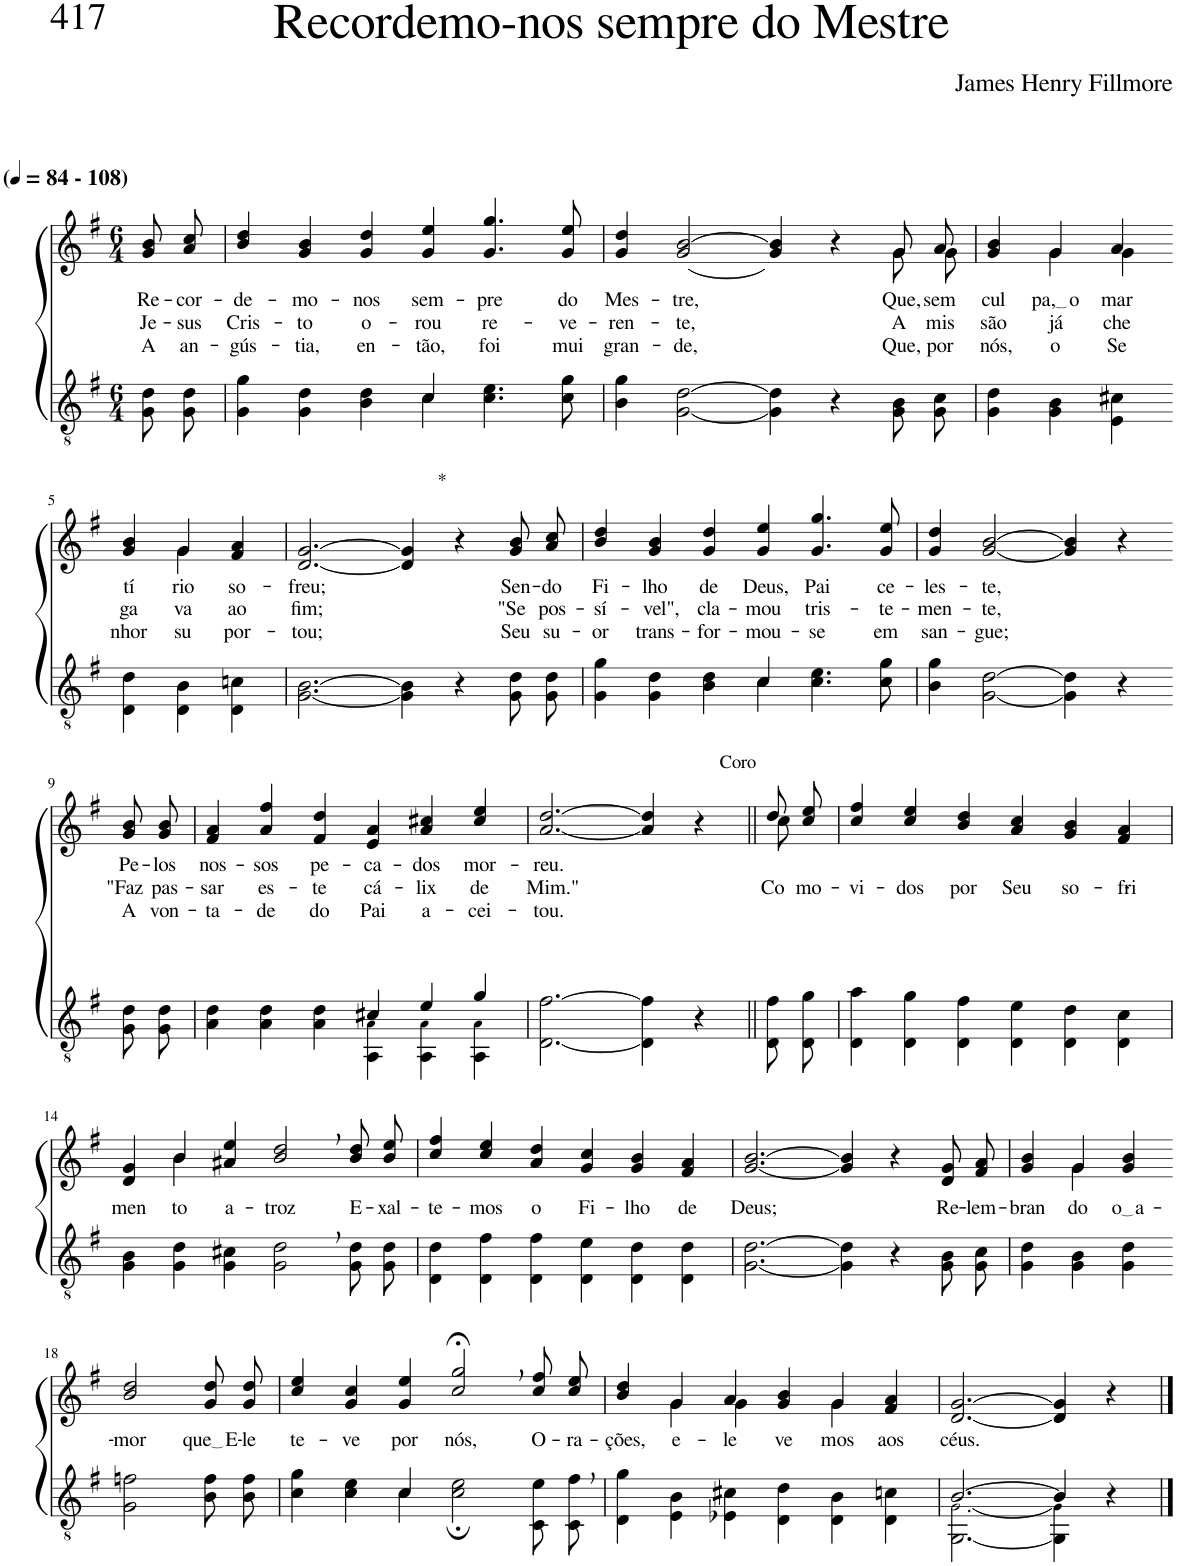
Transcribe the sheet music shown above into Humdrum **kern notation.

**kern	**kern	**text	**text	**text
*part2	*part1	*part1	*part1	*part1
*staff2	*staff1	*staff1	*staff1	*staff1
*I"Parte III e IV	*I"Parte I e II	*	*	*
*clefGv2	*clefG2	*	*	*
*Trd3c5	*Trd3c5	*	*	*
*k[f#]	*k[f#]	*	*	*
*M6/4	*M6/4	*	*	*
*MM84	*MM84	*	*	*
=1	=1	=1	=1	=1
!	!LO:TX:a:B:t=(	!	!	!
!	!LO:TX:a:B:t=- 108)	!	!	!
!	!	!LO:LY:b	!LO:LY:b	!LO:LY:b
8G\ 8d\L	8g/ 8b/L	Re-	Je-	A
!	!	!LO:LY:b	!LO:LY:b	!LO:LY:b
8G\ 8d\J	8a/ 8cc/J	-cor-	-sus	an-
=2	=2	=2	=2	=2
*^	*	*	*	*
!	!	!	!LO:LY:b	!LO:LY:b	!LO:LY:b
4G\ 4g\	2.ryy	4b/ 4dd/	-de-	Cris-	-gús-
!	!	!	!LO:LY:b	!LO:LY:b	!LO:LY:b
4G\ 4d\	.	4g/ 4b/	-mo-	-to	-tia,
!	!	!	!LO:LY:b	!LO:LY:b	!LO:LY:b
4B\ 4d\	.	4g/ 4dd/	-nos	o-	en-
!	!	!	!LO:LY:b	!LO:LY:b	!LO:LY:b
4c\	4c/	4g/ 4ee/	sem-	-rou	-tão,
!	!	!	!LO:LY:b	!LO:LY:b	!LO:LY:b
4.c\ 4.e\	2ryy	4.g/ 4.gg/	-pre	re-	foi
!	!	!	!LO:LY:b	!LO:LY:b	!LO:LY:b
8c\ 8g\	.	8g/ 8ee/	do	-ve-	mui
*v	*v	*	*	*	*
=3	=3	=3	=3	=3
!	!	!LO:LY:b	!LO:LY:b	!LO:LY:b
*	*^	*	*	*
4B\ 4g\	4g/ 4dd/	4ryy	Mes-	-ren-	gran-
!	!	!	!LO:LY:b	!LO:LY:b	!LO:LY:b
*	*v	*v	*	*	*
[2G\ [2d\	[2g/ [2b/	-tre,	-te,	-de,
4G\] 4d\]	4g/] 4b/]	.	.	.
4r	4r	.	.	.
*	*^	*	*	*
!	!	!	!LO:LY:b	!LO:LY:b	!LO:LY:b
8G/ 8B/L	8g/L	8g\L	Que,	A	Que,
!	!	!	!LO:LY:b	!LO:LY:b	!LO:LY:b
8G/ 8c/J	8a/J	8g\J	sem	mis-	por
=4	=4	=4	=4	=4	=4
!	!	!	!LO:LY:b	!LO:LY:b	!LO:LY:b
4G\ 4d\	4g/ 4b/	4ryy	cul-	-são	nós,
!	!	!	!LO:LY:b	!LO:LY:b	!LO:LY:b
4G\ 4B\	4g/	4g\	pa, o	já	o
!	!	!	!LO:LY:b	!LO:LY:b	!LO:LY:b
4E\ 4c#X\	4a/	4g\	mar-	che-	Se-
!!LO:LB:g=z	!!
=5-	=5-	=5-	=5-	=5-	=5-
!	!	!	!LO:LY:b	!LO:LY:b	!LO:LY:b
4D\ 4d\	4g/ 4b/	4ryy	-tí-	-ga-	-nhor
!	!	!	!LO:LY:b	!LO:LY:b	!LO:LY:b
4D\ 4B\	4g/	4g\	-rio	-va	su-
!	!	!	!LO:LY:b	!LO:LY:b	!LO:LY:b
4D\ 4cn\	4f#/ 4a/	4ryy	so-	ao	-por-
=6	=6	=6	=6	=6	=6
!	!	!	!LO:LY:b	!LO:LY:b	!LO:LY:b
*	*v	*v	*	*	*
[2.G\ [2.B\	[2.d/ [2.g/	-freu;	fim;	-tou;
!	!LO:TX:a:t=*	!	!	!
4G\] 4B\]	4d/] 4g/]	.	.	.
4r	4r	.	.	.
!	!	!LO:LY:b	!LO:LY:b	!LO:LY:b
8G\ 8d\L	8g/ 8b/L	Sen-	"Se	Seu
!	!	!LO:LY:b	!LO:LY:b	!LO:LY:b
8G\ 8d\J	8a/ 8cc/J	-do	pos-	su-
=7	=7	=7	=7	=7
*^	*	*	*	*
!	!	!	!LO:LY:b	!LO:LY:b	!LO:LY:b
4G\ 4g\	2.ryy	4b/ 4dd/	Fi-	-sí-	-or
!	!	!	!LO:LY:b	!LO:LY:b	!LO:LY:b
4G\ 4d\	.	4g/ 4b/	-lho	-vel",	trans-
!	!	!	!LO:LY:b	!LO:LY:b	!LO:LY:b
4B\ 4d\	.	4g/ 4dd/	de	cla-	-for-
!	!	!	!LO:LY:b	!LO:LY:b	!LO:LY:b
4c\	4c/	4g/ 4ee/	Deus,	-mou	-mou-
!	!	!	!LO:LY:b	!LO:LY:b	!LO:LY:b
4.c\ 4.e\	2ryy	4.g/ 4.gg/	Pai	tris-	-se
!	!	!	!LO:LY:b	!LO:LY:b	!LO:LY:b
8c\ 8g\	.	8g/ 8ee/	ce-	-te-	em
*v	*v	*	*	*	*
=8	=8	=8	=8	=8
!	!	!LO:LY:b	!LO:LY:b	!LO:LY:b
4B\ 4g\	4g/ 4dd/	-les-	-men-	san-
!	!	!LO:LY:b	!LO:LY:b	!LO:LY:b
[2G\ [2d\	[2g/ [2b/	-te,	-te,	-gue;
4G\] 4d\]	4g/] 4b/]	.	.	.
4r	4r	.	.	.
!!LO:LB:g=z
=9-	=9-	=9-	=9-	=9-
!	!	!LO:LY:b	!LO:LY:b	!LO:LY:b
8G\ 8d\L	8g/ 8b/L	Pe-	"Faz	A
!	!	!LO:LY:b	!LO:LY:b	!LO:LY:b
8G\ 8d\J	8g/ 8b/J	-los	pas-	von-
=10	=10	=10	=10	=10
*^	*	*	*	*
!	!	!	!LO:LY:b	!LO:LY:b	!LO:LY:b
2.ryy	4A\ 4d\	4f#/ 4a/	nos-	-sar	-ta-
!	!	!	!LO:LY:b	!LO:LY:b	!LO:LY:b
.	4A\ 4d\	4a/ 4ff#/	-sos	es-	-de
!	!	!	!LO:LY:b	!LO:LY:b	!LO:LY:b
.	4A\ 4d\	4f#/ 4dd/	pe-	-te	do
!	!	!	!LO:LY:b	!LO:LY:b	!LO:LY:b
4c#X/	4AA\ 4A!\	4e/ 4a/	-ca-	cá-	Pai
!	!	!	!LO:LY:b	!LO:LY:b	!LO:LY:b
4e/	4AA\ 4A!\	4a/ 4cc#X/	-dos	-lix	a-
!	!	!	!LO:LY:b	!LO:LY:b	!LO:LY:b
4g/	4AA\ 4A!\	4cc#/ 4ee/	mor-	de	-cei-
=11	=11	=11	=11	=11	=11
!	!	!	!LO:LY:b	!LO:LY:b	!LO:LY:b
*v	*v	*	*	*	*
[2.D\ [2.f#\	[2.a/ [2.dd/	-reu.	Mim."	-tou.
4D\] 4f#\]	4a/] 4dd/]	.	.	.
!	!LO:TX:a:t=Coro	!	!	!
4r	4r	.	.	.
=12||	=12||	=12||	=12||	=12||
*	*^	*	*	*
!	!	!	!	!LO:LY:b	!
8D\ 8f#\L	8dd\L	8cc\	.	Co-	.
!	!	!	!	!LO:LY:b	!
8D\ 8g\J	8cc\ 8ee\J	8ryy	.	-mo-	.
=13	=13	=13	=13	=13	=13
!	!	!	!	!LO:LY:b	!
*	*v	*v	*	*	*
4D\ 4a\	4cc/ 4ff#/	.	-vi-	.
!	!	!	!LO:LY:b	!
4D\ 4g\	4cc/ 4ee/	.	-dos	.
!	!	!	!LO:LY:b	!
4D\ 4f#\	4b/ 4dd/	.	por	.
!	!	!	!LO:LY:b	!
4D\ 4e\	4a/ 4cc/	.	Seu	.
!	!	!	!LO:LY:b	!
4D\ 4d\	4g/ 4b/	.	so-	.
!	!	!	!LO:LY:b	!
4D\ 4c\	4f#/ 4a/	.	-fri-	.
!!LO:LB:g=z
=14	=14	=14	=14	=14
!	!	!LO:LY:b	!	!
*	*^	*	*	*
4G\ 4B\	4d/ 4g/	4ryy	-men-	.	.
!	!	!	!LO:LY:b	!	!
4G\ 4d\	4b/	4b\	-to	.	.
!	!	!	!LO:LY:b	!	!
4G\ 4c#X\	4a#X/ 4ee/	1ryy	a-	.	.
!	!	!	!LO:LY:b	!	!
2G\, 2d\,	2b/, 2dd/,	.	-troz	.	.
!	!	!	!LO:LY:b	!	!
8G\ 8d\L	8b\ 8dd\L	.	E-	.	.
!	!	!	!LO:LY:b	!	!
8G\ 8d\J	8b\ 8ee\J	.	-xal-	.	.
*	*v	*v	*	*	*
=15	=15	=15	=15	=15
!	!	!LO:LY:b	!	!
4D\ 4d\	4cc/ 4ff#/	-te-	.	.
!	!	!LO:LY:b	!	!
4D\ 4f#\	4cc/ 4ee/	-mos	.	.
!	!	!LO:LY:b	!	!
4D\ 4f#\	4a/ 4dd/	o	.	.
!	!	!LO:LY:b	!	!
4D\ 4e\	4g/ 4cc/	Fi-	.	.
!	!	!LO:LY:b	!	!
4D\ 4d\	4g/ 4b/	-lho	.	.
!	!	!LO:LY:b	!	!
4D\ 4d\	4f#/ 4a/	de	.	.
=16	=16	=16	=16	=16
!	!	!LO:LY:b	!	!
[2.G\ [2.d\	[2.g/ [2.b/	Deus;	.	.
4G\] 4d\]	4g/] 4b/]	.	.	.
4r	4r	.	.	.
!	!	!LO:LY:b	!	!
8G/ 8B/L	8d/ 8g/L	Re-	.	.
!	!	!LO:LY:b	!	!
8G/ 8c/J	8f#/ 8a/J	-lem-	.	.
=17	=17	=17	=17	=17
!	!	!LO:LY:b	!	!
*	*^	*	*	*
4G\ 4d\	4g/ 4b/	4ryy	-bran-	.	.
!	!	!	!LO:LY:b	!	!
4G\ 4B\	4g/	4g\	-do	.	.
!	!	!	!LO:LY:b	!	!
4G\ 4d\	4g/ 4b/	4ryy	o a	.	.
!!LO:LB:g=z
=18-	=18-	=18-	=18-	=18-	=18-
!	!	!	!LO:LY:b	!	!
*	*v	*v	*	*	*
2G\ 2fn\	2b/ 2dd/	-mor	.	.
!	!	!LO:LY:b	!	!
8B\ 8f\L	8g\ 8dd\L	que E	.	.
!	!	!LO:LY:b	!	!
8B\ 8f\J	8g\ 8dd\J	-le	.	.
=19	=19	=19	=19	=19
*^	*	*	*	*
!	!	!	!LO:LY:b	!	!
2ryy	4c\ 4g\	4cc/ 4ee/	te-	.	.
!	!	!	!LO:LY:b	!	!
.	4c\ 4e\	4g/ 4cc/	-ve	.	.
!	!	!	!LO:LY:b	!	!
4c/	4c\	4g/ 4ee/	por	.	.
!	!	!	!LO:LY:b	!	!
2.ryy	2c\; 2e\;	2cc/;<, 2gg/;<,	nós,	.	.
!	!	!	!LO:LY:b	!	!
.	8C/ 8e/L	8cc\ 8ff#\L	O-	.	.
!	!	!	!LO:LY:b	!	!
.	8C/ 8f#/J	8cc\ 8ee\J	-ra-	.	.
=20	=20	=20	=20	=20	=20
!	!	!	!LO:LY:b	!	!
*v	*v	*^	*	*	*
4D\ 4g\	4b/ 4dd/	4ryy	-ções,	.	.
!	!	!	!LO:LY:b	!	!
4E\ 4B\	4g/	4g\	e-	.	.
!	!	!	!LO:LY:b	!	!
4E-X\ 4c#X\	4a/	4g\	-le-	.	.
!	!	!	!LO:LY:b	!	!
4D\ 4d\	4g/ 4b/	4ryy	-ve-	.	.
!	!	!	!LO:LY:b	!	!
4D\ 4B\	4g/	4g\	-mos	.	.
!	!	!	!LO:LY:b	!	!
4D\ 4cn\	4f#/ 4a/	4ryy	aos	.	.
=21	=21	=21	=21	=21	=21
*^	*	*	*	*	*
!	!	!	!	!LO:LY:b	!	!
*	*	*v	*v	*	*	*
[2.B/	[2.GG\ [2.G!\	[2.d/ [2.g/	céus.	.	.
4B/]	4GG\] 4G!\]	4d/] 4g/]	.	.	.
4r	4ryy	4r	.	.	.
*v	*v	*	*	*	*
==	==	==	==	==
*-	*-	*-	*-	*-
